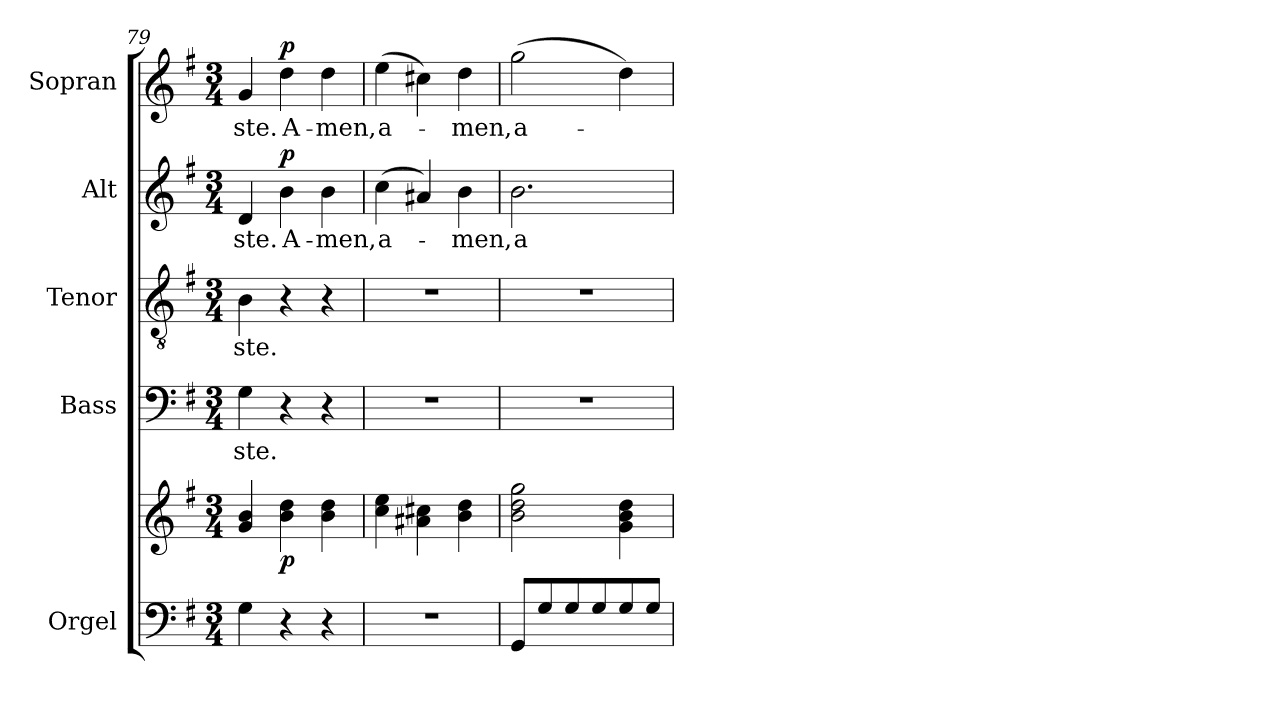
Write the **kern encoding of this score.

**kern	**kern	**dynam	**kern	**text	**kern	**text	**kern	**text	**dynam	**kern	**text	**dynam
*part5	*part5	*part5	*part4	*part4	*part3	*part3	*part2	*part2	*part2	*part1	*part1	*part1
*staff6	*staff5	*staff5/6	*staff4	*staff4	*staff3	*staff3	*staff2	*staff2	*staff2	*staff1	*staff1	*staff1
*I"Orgel	*	*	*I"Bass	*	*I"Tenor	*	*I"Alt	*	*	*I"Sopran	*	*
*I'Org.	*	*	*I'B	*	*I'T	*	*I'A	*	*	*I'S	*	*
*clefF4	*clefG2	*	*clefF4	*	*clefGv2	*	*clefG2	*	*	*clefG2	*	*
*k[f#]	*k[f#]	*	*k[f#]	*	*k[f#]	*	*k[f#]	*	*	*k[f#]	*	*
*G:	*G:	*	*G:	*	*G:	*	*G:	*	*	*G:	*	*
*M3/4	*M3/4	*	*M3/4	*	*M3/4	*	*M3/4	*	*	*M3/4	*	*
=79	=79	=79	=79	=79	=79	=79	=79	=79	=79	=79	=79	=79
!	!	!	!	!LO:LY:b	!	!LO:LY:b	!	!LO:LY:b	!	!	!LO:LY:b	!
4G\	4g/ 4b/	.	4G\	-ste.	4B\	-ste.	4d/	-ste.	.	4g/	-ste.	.
!	!	!LO:DY:b	!	!	!	!	!	!LO:LY:b	!LO:DY:a	!	!LO:LY:b	!LO:DY:a
4r	4b\ 4dd\	p	4r	.	4r	.	4b\	A-	p	4dd\	A-	p
!	!	!	!	!	!	!	!	!LO:LY:b	!	!	!LO:LY:b	!
4r	4b\ 4dd\	.	4r	.	4r	.	4b\	-men,	.	4dd\	-men,	.
=80	=80	=80	=80	=80	=80	=80	=80	=80	=80	=80	=80	=80
!	!	!	!	!	!	!	!	!LO:LY:b	!	!	!LO:LY:b	!
2.r	4cc\ 4ee\	.	2.r	.	2.r	.	(>4cc\	a-	.	(>4ee\	a-	.
.	4a#X\ 4cc#X\	.	.	.	.	.	4a#X/)	.	.	4cc#X\)	.	.
!	!	!	!	!	!	!	!	!LO:LY:b	!	!	!LO:LY:b	!
.	4b\ 4dd\	.	.	.	.	.	4b\	-men,	.	4dd\	-men,	.
!!LO:PB:g=z
=81	=81	=81	=81	=81	=81	=81	=81	=81	=81	=81	=81	=81
!	!	!	!	!	!	!	!	!LO:LY:b	!	!	!LO:LY:b	!
8GG/L	2b\ 2dd\ 2gg\	.	2.r	.	2.r	.	2.b\	a-	.	(>2gg\	a-	.
8G/	.	.	.	.	.	.	.	.	.	.	.	.
8G/	.	.	.	.	.	.	.	.	.	.	.	.
8G/	.	.	.	.	.	.	.	.	.	.	.	.
8G/	4g\ 4b\ 4dd\	.	.	.	.	.	.	.	.	4dd\)	.	.
8G/J	.	.	.	.	.	.	.	.	.	.	.	.
=	=	=	=	=	=	=	=	=	=	=	=	=
*-	*-	*-	*-	*-	*-	*-	*-	*-	*-	*-	*-	*-
